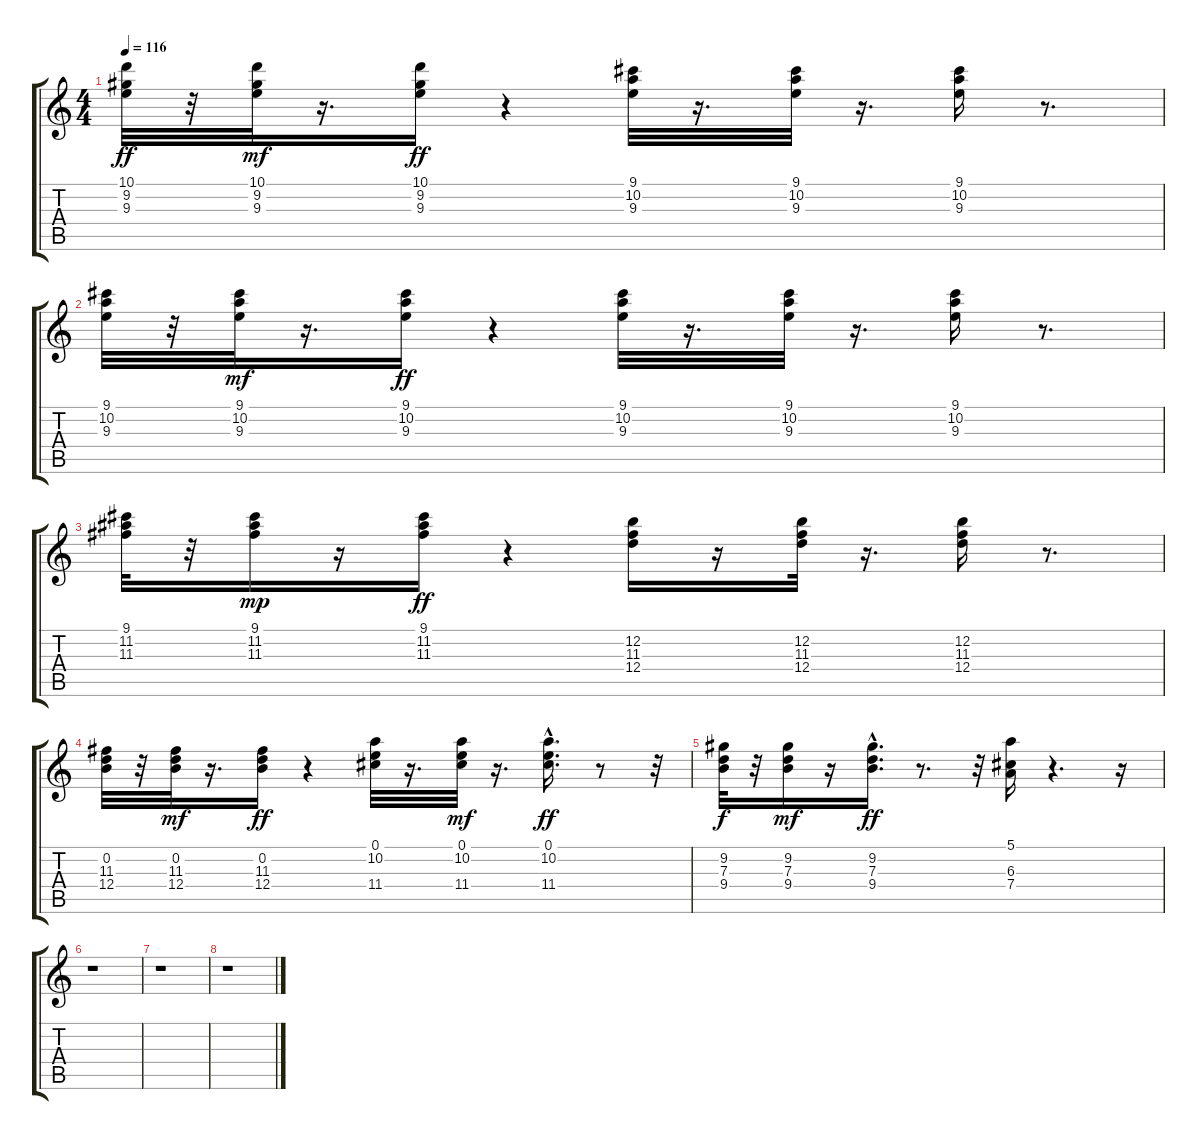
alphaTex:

\track "" {instrument acousticguitarnylon}
\staff {score tabs}
\tuning (E4 B3 G3 D3 A2 E2) {hide}
\ts (4 4)
\tempo 116
\clef g2
\ks c
(10.1 9.2 9.3).32{dy ff} r.32 (10.1 9.2 9.3).32{dy mf} r.16{d} (10.1 9.2 9.3).16{dy ff} r.4 (9.1 10.2 9.3).32 r.16{d} (9.1 10.2 9.3).32 r.16{d} (9.1 10.2 9.3).16 r.8{d} |
(9.1 10.2 9.3).32 r.32 (9.1 10.2 9.3).32{dy mf} r.16{d} (9.1 10.2 9.3).16{dy ff} r.4 (9.1 10.2 9.3).32 r.16{d} (9.1 10.2 9.3).32 r.16{d} (9.1 10.2 9.3).16 r.8{d} |
(9.1 11.2 11.3).32 r.32 (9.1 11.2 11.3).16{dy mp} r.16 (9.1 11.2 11.3).16{dy ff} r.4 (12.2 11.3 12.4).16 r.16 (12.2 11.3 12.4).32 r.16{d} (12.2 11.3 12.4).16 r.8{d} |
(0.2 11.3 12.4).32 r.32 (0.2 11.3 12.4).32{dy mf} r.16{d} (0.2 11.3 12.4).16{dy ff} r.4 (0.1 10.2 11.4).32 r.16{d} (0.1 10.2 11.4).32{dy mf} r.16{d} (0.1{hac} 10.2 11.4).16{d dy ff} r.8 r.32 |
(9.2 7.3 9.4).32{dy f} r.32 (9.2 7.3 9.4).16{dy mf} r.16 (9.2{hac} 7.3{hac} 9.4{hac}).16{d dy ff} r.8{d} r.32 (5.1 6.3 7.4).16 r.4{d} r.16 |
r.1 |
r.1 |
r.1
